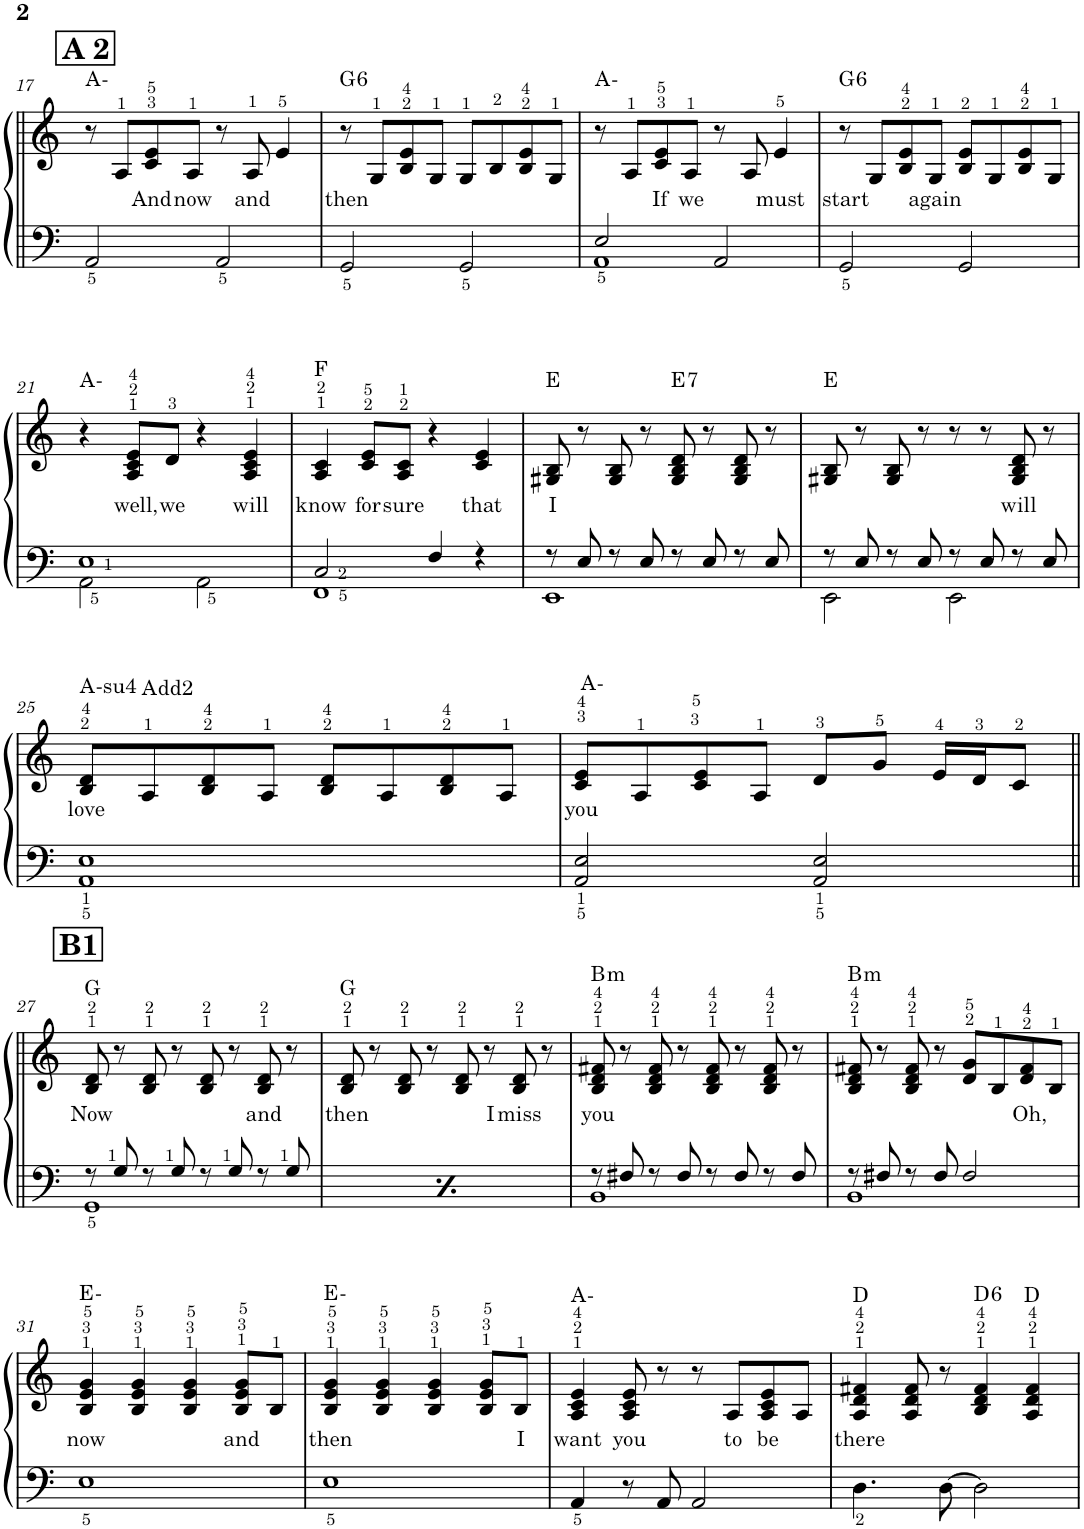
**kern	**kern	**text	**harte
*part1	*part1	*part1	*part1
*staff2	*staff1	*staff1	*
*I"Piano	*	*	*
!!LO:PB:g=z
*clefF4	*clefG2	*	*
*k[]	*k[]	*	*
*M4/4	*M4/4	*	*
!!LO:REH:place=s1:a:B:cj:fs=14:t=A 2
=17	=17	=17	=17
2AA/	8r	.	A:min
.	8A/L	.	.
!	!	!LO:LY:b	!
.	8c/ 8e/	And	.
!	!	!LO:LY:b	!
.	8A/J	now	.
2AA/	8r	.	.
!	!	!LO:LY:b	!
.	8A/	and	.
.	4e/	.	.
=18	=18	=18	=18
!	!	!LO:LY:b	!LO:H:kt=6
2GG/	8r	then	G:maj6
.	8G/L	.	.
.	8B/ 8e/	.	.
.	8G/J	.	.
2GG/	8G/L	.	.
.	8B/	.	.
.	8B/ 8e/	.	.
.	8G/J	.	.
=19	=19	=19	=19
*^	*	*	*
2E/	1AA	8r	.	A:min
.	.	8A/L	.	.
!	!	!	!LO:LY:b	!
.	.	8c/ 8e/	If	.
!	!	!	!LO:LY:b	!
.	.	8A/J	we	.
2AA/	.	8r	.	.
.	.	8A/	.	.
!	!	!	!LO:LY:b	!
.	.	4e/	must	.
*v	*v	*	*	*
=20	=20	=20	=20
!	!	!LO:LY:b	!LO:H:kt=6
2GG/	8r	start	G:maj6
.	8G/L	.	.
.	8B/ 8e/	.	.
!	!	!LO:LY:b	!
.	8G/J	again	.
2GG/	8B/ 8e/L	.	.
.	8G/	.	.
.	8B/ 8e/	.	.
.	8G/J	.	.
!!LO:LB:g=z
=21	=21	=21	=21
*^	*	*	*
1E	2AA\	4r	.	A:min
!	!	!	!LO:LY:b	!
.	.	8A/ 8c/ 8e/L	well,	.
!	!	!	!LO:LY:b	!
.	.	8d/J	we	.
.	2AA\	4r	.	.
!	!	!	!LO:LY:b	!
.	.	4A/ 4c/ 4e/	will	.
=22	=22	=22	=22	=22
!	!	!	!LO:LY:b	!
2C/	1FF	4A/ 4c/	know	F:maj
!	!	!	!LO:LY:b	!
.	.	8c/ 8e/L	for	.
!	!	!	!LO:LY:b	!
.	.	8A/ 8c/J	sure	.
4F/	.	4r	.	.
!	!	!	!LO:LY:b	!
4r	.	4c/ 4e/	that	.
=23	=23	=23	=23	=23
!	!	!	!LO:LY:b	!
8r	1EE	8G#X/ 8B/	I	E:maj
8E/	.	8r	.	.
8r	.	8G#/ 8B/	.	.
8E/	.	8r	.	.
!	!	!	!	!LO:H:kt=7
8r	.	8G#/ 8B/ 8d/	.	E:7
8E/	.	8r	.	.
8r	.	8G#/ 8B/ 8d/	.	.
8E/	.	8r	.	.
=24	=24	=24	=24	=24
8r	2EE\	8G#X/ 8B/	.	E:maj
8E/	.	8r	.	.
8r	.	8G#/ 8B/	.	.
8E/	.	8r	.	.
8r	2EE\	8r	.	.
8E/	.	8r	.	.
!	!	!	!LO:LY:b	!
8r	.	8G#/ 8B/ 8d/	will	.
8E/	.	8r	.	.
*v	*v	*	*	*
!!LO:LB:g=z
=25	=25	=25	=25
!	!	!LO:LY:b	!
1AA 1E	8B/ 8d/L	love	A:min
!	!	!	!LO:H:kt=dd
.	8A/	.	.
.	8B/ 8d/	.	.
.	8A/J	.	.
.	8B/ 8d/L	.	.
.	8A/	.	.
.	8B/ 8d/	.	.
.	8A/J	.	.
=26	=26	=26	=26
!	!	!LO:LY:b	!
2AA/ 2E/	8c/ 8e/L	you	A:min
.	8A/	.	.
.	8c/ 8e/	.	.
.	8A/J	.	.
2AA/ 2E/	8d/L	.	.
.	8g/J	.	.
.	16e/LL	.	.
.	16d/J	.	.
.	8c/J	.	.
!!LO:LB:g=z
!!LO:REH:place=s1:a:B:cj:fs=14:t=B1
=27||	=27||	=27||	=27||
*^	*	*	*
!	!	!	!LO:LY:b	!
8r	1GG	8B/ 8d/	Now	G:maj
8G/	.	8r	.	.
8r	.	8B/ 8d/	.	.
8G/	.	8r	.	.
8r	.	8B/ 8d/	.	.
8G/	.	8r	.	.
!	!	!	!LO:LY:b	!
8r	.	8B/ 8d/	and	.
8G/	.	8r	.	.
=28	=28	=28	=28	=28
!	!	!	!LO:LY:b	!
8r	1GG	8B/ 8d/	then	G:maj
8G/	.	8r	.	.
8r	.	8B/ 8d/	.	.
8G/	.	8r	.	.
8r	.	8B/ 8d/	.	.
!	!	!	!LO:LY:b	!
8G/	.	8r	I	.
!	!	!	!LO:LY:b	!
8r	.	8B/ 8d/	miss	.
8G/	.	8r	.	.
=29	=29	=29	=29	=29
!	!	!	!LO:LY:b	!LO:H:kt=m
8r	1BB	8B/ 8d/ 8f#X/	you	B:min
8F#X/	.	8r	.	.
8r	.	8B/ 8d/ 8f#/	.	.
8F#/	.	8r	.	.
8r	.	8B/ 8d/ 8f#/	.	.
8F#/	.	8r	.	.
8r	.	8B/ 8d/ 8f#/	.	.
8F#/	.	8r	.	.
=30	=30	=30	=30	=30
!	!	!	!	!LO:H:kt=m
8r	1BB	8B/ 8d/ 8f#X/	.	B:min
8F#X/	.	8r	.	.
8r	.	8B/ 8d/ 8f#/	.	.
8F#/	.	8r	.	.
2F#/	.	8d/ 8g/L	.	.
.	.	8B/	.	.
!	!	!	!LO:LY:b	!
.	.	8d/ 8f#/	Oh,	.
.	.	8B/J	.	.
*v	*v	*	*	*
!!LO:LB:g=z
=31	=31	=31	=31
!	!	!LO:LY:b	!
1E	4B/ 4e/ 4g/	now	E:min
.	4B/ 4e/ 4g/	.	.
.	4B/ 4e/ 4g/	.	.
!	!	!LO:LY:b	!
.	8B/ 8e/ 8g/L	and	.
.	8B/J	.	.
=32	=32	=32	=32
!	!	!LO:LY:b	!
1E	4B/ 4e/ 4g/	then	E:min
.	4B/ 4e/ 4g/	.	.
.	4B/ 4e/ 4g/	.	.
.	8B/ 8e/ 8g/L	.	.
!	!	!LO:LY:b	!
.	8B/J	I	.
=33	=33	=33	=33
!	!	!LO:LY:b	!
4AA/	4A/ 4c/ 4e/	want	A:min
!	!	!LO:LY:b	!
8r	8A/ 8c/ 8e/	you	.
8AA/	8r	.	.
2AA/	8r	.	.
!	!	!LO:LY:b	!
.	8A/L	to	.
!	!	!LO:LY:b	!
.	8A/ 8c/ 8e/	be	.
.	8A/J	.	.
=34	=34	=34	=34
!	!	!LO:LY:b	!
4.D\	4A/ 4d/ 4f#X/	there	D:maj
.	8A/ 8d/ 8f#/	.	.
[8D\	8r	.	.
!	!	!	!LO:H:kt=6
2D\]	4B/ 4d/ 4f#/	.	D:maj6
.	4A/ 4d/ 4f#/	.	D:maj
=	=	=	=
*-	*-	*-	*-
